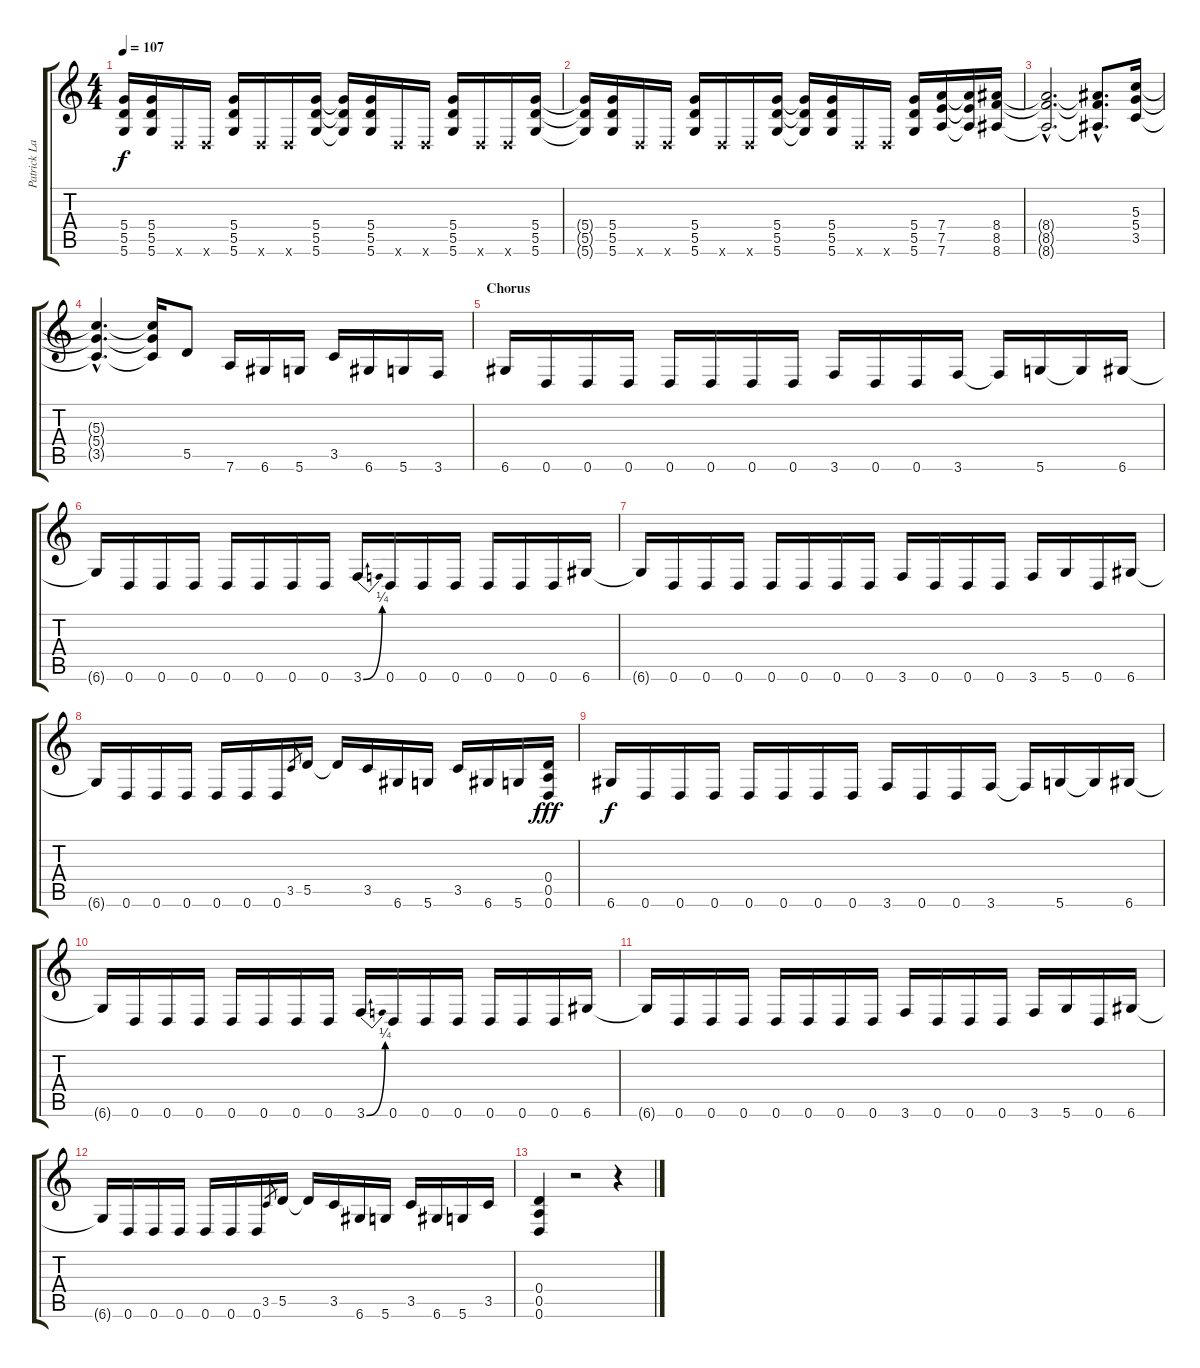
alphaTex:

\track ("Patrick Lachman" "Patrick La") {instrument distortionguitar}
\staff {score tabs}
\tuning (E4 B3 G3 D3 A2 D2) {hide}
\ts (4 4)
\tempo 107
\clef g2
\ks c
(5.4{t} 5.5{t} 5.6{t}).16{dy f} (5.4 5.5 5.6).16 0.6{x}.16 0.6{x}.16 (5.4 5.5 5.6).16 0.6{x}.16 0.6{x}.16 (5.4 5.5 5.6).16 (5.4{t} 5.5{t} 5.6{t}).16 (5.4 5.5 5.6).16 0.6{x}.16 0.6{x}.16 (5.4 5.5 5.6).16 0.6{x}.16 0.6{x}.16 (5.4 5.5 5.6).16 |
(5.4{t} 5.5{t} 5.6{t}).16 (5.4 5.5 5.6).16 0.6{x}.16 0.6{x}.16 (5.4 5.5 5.6).16 0.6{x}.16 0.6{x}.16 (5.4 5.5 5.6).16 (5.4{t} 5.5{t} 5.6{t}).16 (5.4 5.5 5.6).16 0.6{x}.16 0.6{x}.16 (5.4 5.5 5.6).16 (7.4 7.5 7.6).16 (7.4{t} 7.5{t} 7.6{t}).16 (8.4 8.5 8.6).16 |
(8.4{hac t} 8.5{hac t} 8.6{hac t}).2{d} (8.4{hac t} 8.5{hac t} 8.6{hac t}).8{d} (5.3 5.4 3.5).16 |
(5.3{hac t} 5.4{hac t} 3.5{hac t}).4{d} (5.3{t} 5.4{t} 3.5{t}).16 5.5.8 7.6.16 6.6.16 5.6.16 3.5.16 6.6.16 5.6.16 3.6.16 |
\section ("" "Chorus")
6.6.16 0.6.16 0.6.16 0.6.16 0.6.16 0.6.16 0.6.16 0.6.16 3.6.16 0.6.16 0.6.16 3.6.16 3.6{t}.16 5.6.16 5.6{t}.16 6.6.16 |
6.6{t}.16 0.6.16 0.6.16 0.6.16 0.6.16 0.6.16 0.6.16 0.6.16 3.6{be (bend 0 0 60 1)}.16 0.6.16 0.6.16 0.6.16 0.6.16 0.6.16 0.6.16 6.6.16 |
6.6{t}.16 0.6.16 0.6.16 0.6.16 0.6.16 0.6.16 0.6.16 0.6.16 3.6.16 0.6.16 0.6.16 0.6.16 3.6.16 5.6.16 0.6.16 6.6.16 |
6.6{t}.16 0.6.16 0.6.16 0.6.16 0.6.16 0.6.16 0.6.16 3.5.8{gr} 5.5.16 5.5{t}.16 3.5.16 6.6.16 5.6.16 3.5.16 6.6.16 5.6.16 (0.4 0.5 0.6).16{dy fff} |
6.6.16{dy f} 0.6.16 0.6.16 0.6.16 0.6.16 0.6.16 0.6.16 0.6.16 3.6.16 0.6.16 0.6.16 3.6.16 3.6{t}.16 5.6.16 5.6{t}.16 6.6.16 |
6.6{t}.16 0.6.16 0.6.16 0.6.16 0.6.16 0.6.16 0.6.16 0.6.16 3.6{be (bend 0 0 60 1)}.16 0.6.16 0.6.16 0.6.16 0.6.16 0.6.16 0.6.16 6.6.16 |
6.6{t}.16 0.6.16 0.6.16 0.6.16 0.6.16 0.6.16 0.6.16 0.6.16 3.6.16 0.6.16 0.6.16 0.6.16 3.6.16 5.6.16 0.6.16 6.6.16 |
6.6{t}.16 0.6.16 0.6.16 0.6.16 0.6.16 0.6.16 0.6.16 3.5.8{gr} 5.5.16 5.5{t}.16 3.5.16 6.6.16 5.6.16 3.5.16 6.6.16 5.6.16 3.5.16 |
(0.4 0.5 0.6).4 r.2 r.4
